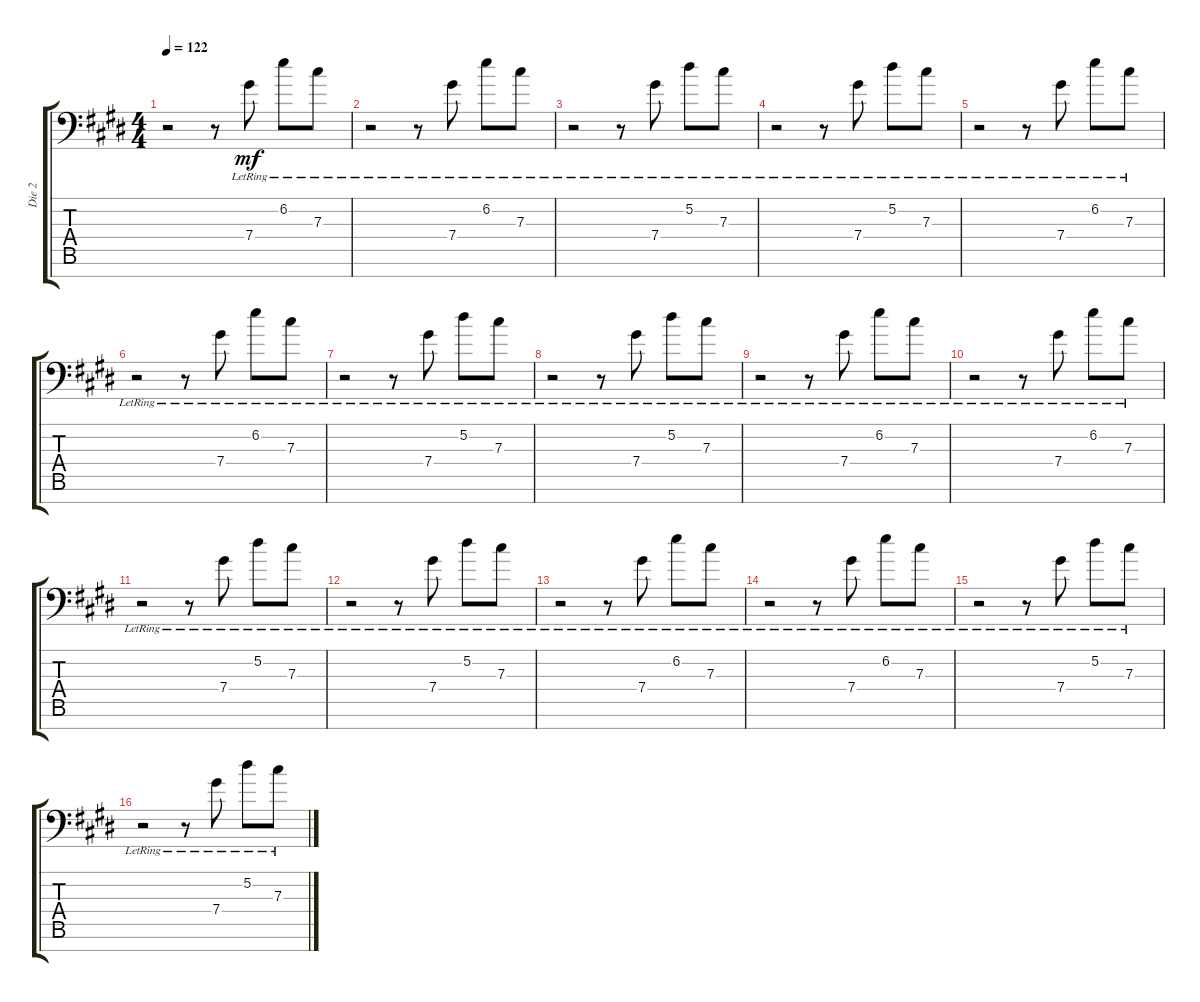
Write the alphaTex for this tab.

\track ("Die 2" "Die 2") {instrument electricguitarclean}
\staff {score tabs}
\tuning (Eb4 Bb3 Gb3 Db3 Ab2 Eb2 Ab1) {hide}
\ts (4 4)
\tempo 122
\clef f4
\ks c#minor
r.2{dy mf} r.8 7.4{lr}.8 6.2{lr}.8 7.3{lr}.8 |
r.2 r.8 7.4{lr}.8 6.2{lr}.8 7.3{lr}.8 |
r.2 r.8 7.4{lr}.8 5.2{lr}.8 7.3{lr}.8 |
r.2 r.8 7.4{lr}.8 5.2{lr}.8 7.3{lr}.8 |
r.2 r.8 7.4{lr}.8 6.2{lr}.8 7.3{lr}.8 |
r.2 r.8 7.4{lr}.8 6.2{lr}.8 7.3{lr}.8 |
r.2 r.8 7.4{lr}.8 5.2{lr}.8 7.3{lr}.8 |
r.2 r.8 7.4{lr}.8 5.2{lr}.8 7.3{lr}.8 |
r.2 r.8 7.4{lr}.8 6.2{lr}.8 7.3{lr}.8 |
r.2 r.8 7.4{lr}.8 6.2{lr}.8 7.3{lr}.8 |
r.2 r.8 7.4{lr}.8 5.2{lr}.8 7.3{lr}.8 |
r.2 r.8 7.4{lr}.8 5.2{lr}.8 7.3{lr}.8 |
r.2 r.8 7.4{lr}.8 6.2{lr}.8 7.3{lr}.8 |
r.2 r.8 7.4{lr}.8 6.2{lr}.8 7.3{lr}.8 |
r.2 r.8 7.4{lr}.8 5.2{lr}.8 7.3{lr}.8 |
r.2 r.8 7.4{lr}.8 5.2{lr}.8 7.3{lr}.8
